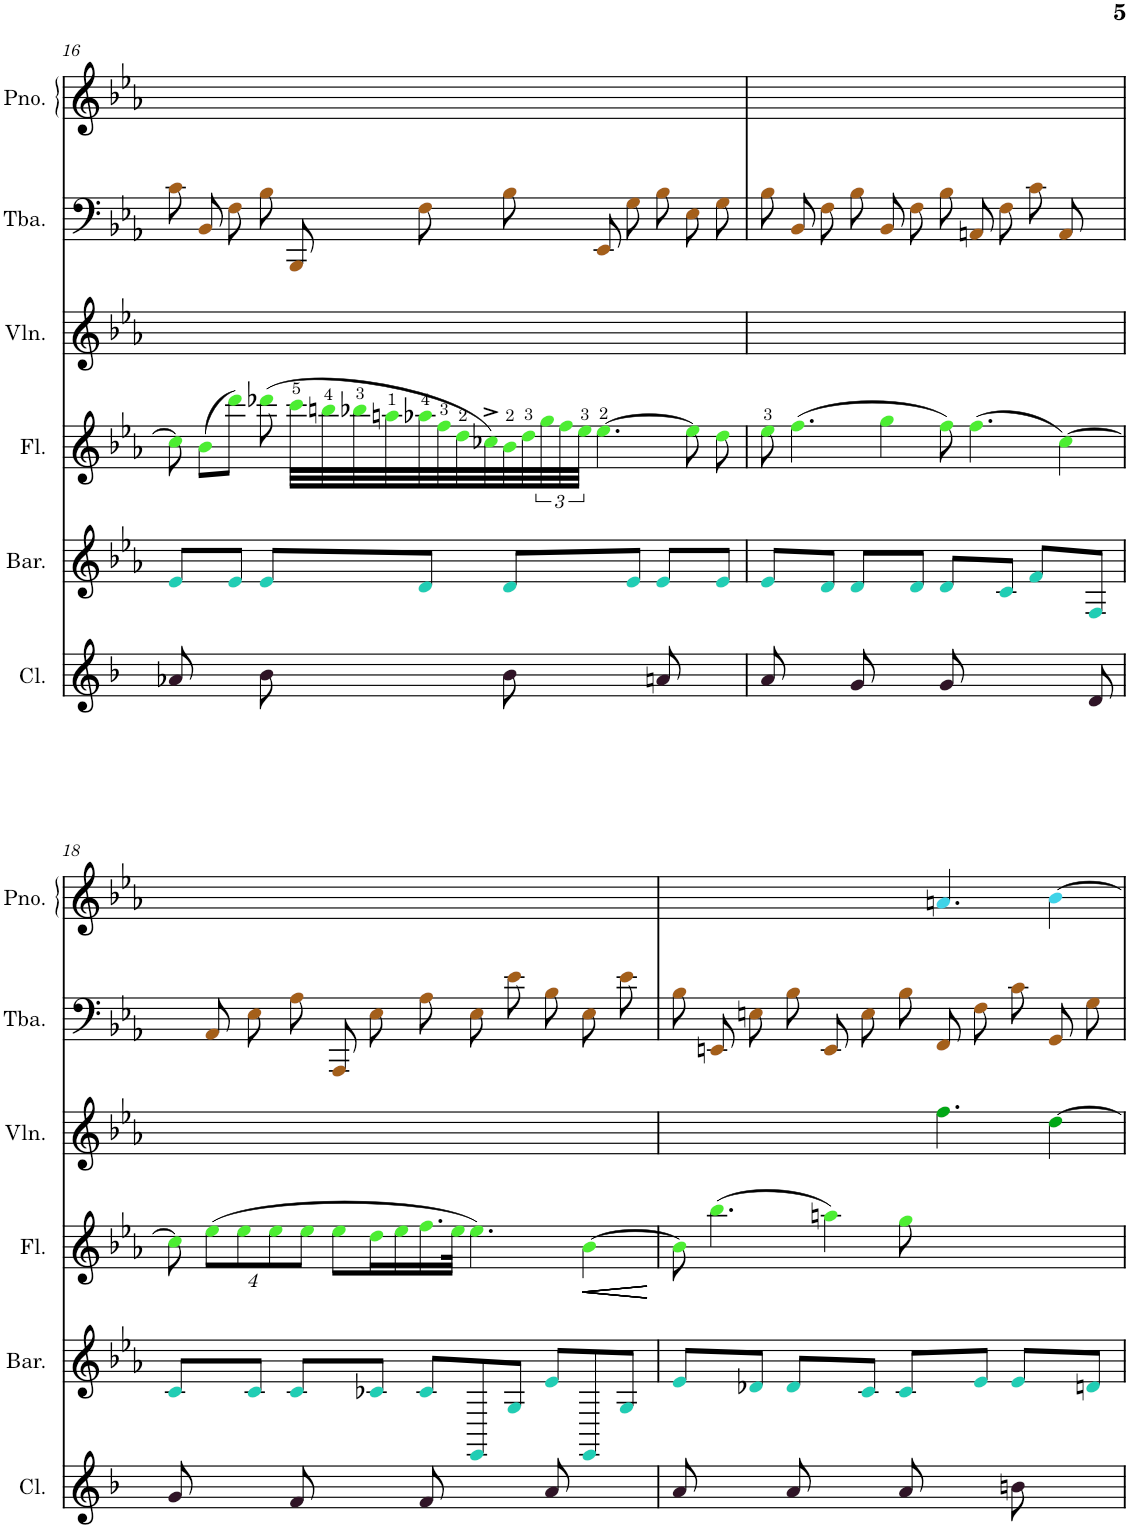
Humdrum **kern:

**kern	**kern	**kern	**dynam	**kern	**kern	**kern
*part6	*part5	*part4	*part4	*part3	*part2	*part1
*staff6	*staff5	*staff4	*staff4	*staff3	*staff2	*staff1
*I"Clarinet	*I"Baritone	*I"Flute	*	*I"Violin	*I"Tuba	*I"Piano
*I'Cl.	*I'Bar.	*I'Fl.	*	*I'Vln.	*I'Tba.	*I'Pno.
!!LO:PB:g=z
*clefG2	*clefG2	*clefG2	*	*clefG2	*clefF4	*clefG2
*Trd1c2	*	*	*	*	*	*
*k[b-]	*k[b-e-a-]	*k[b-e-a-]	*	*k[b-e-a-]	*k[b-e-a-]	*k[b-e-a-]
*M12/8	*M12/8	*M12/8	*	*M12/8	*M12/8	*M12/8
=16	=16	=16	=16	=16	=16	=16
8a-Xi/	8e-j/L	8ccZ\]	.	8ryy	8cV\L	8ryy
4ryy	8ryy	(8b-Z\L	.	1ryy	8BB-V\	1ryy
.	8e-j/J	8dddZ\J)	.	.	8FV\J	.
8b-i\	8e-j/L	(8ddd-XZ\	.	.	8B-V\L	.
4ryy	8ryy	32cccZ\LLL	.	.	8BBB-V\	.
.	.	32bbnZ\	.	.	.	.
.	.	32bb-XZ\	.	.	.	.
.	.	32aanZ\	.	.	.	.
.	8dj/J	32aa-XZ\	.	.	8FV\J	.
.	.	32ffZ\	.	.	.	.
.	.	32ddZ\	.	.	.	.
.	.	32cc-X^Z\)	.	.	.	.
8b-i\	8dj/L	32b-Z\	.	.	8B-V\L	.
.	.	32ddZ\	.	.	.	.
.	.	48ggZ\	.	.	.	.
.	.	48ffZ\	.	.	.	.
.	.	48ee-Z\JJJ	.	.	.	.
4ryy	8ryy	[4.ee-Z\	.	.	8EE-V\	.
.	8e-j/J	.	.	.	8GV\J	.
8ani/	8e-j/L	.	.	4.ryy	8B-V\L	4.ryy
4ryy	8ryy	8ee-Z\]	.	.	8E-V\	.
.	8e-j/J	8ddZ\	.	.	8GV\J	.
=17	=17	=17	=17	=17	=17	=17
8ai/	8e-j/L	8ee-Z\	.	1.ryy	8B-V\L	1.ryy
4ryy	8ryy	(4.ffZ\	.	.	8BB-V\	.
.	8dj/J	.	.	.	8FV\J	.
8gi/	8dj/L	.	.	.	8B-V\L	.
4ryy	8ryy	4ggZ\	.	.	8BB-V\	.
.	8dj/J	.	.	.	8FV\J	.
8gi/	8dj/L	8ffZ\)	.	.	8B-V\L	.
2ryy	8ryy	(4.ffZ\	.	.	8AAnV\	.
.	8cj/J	.	.	.	8FV\J	.
.	8fj/L	.	.	.	8cV\L	.
.	8ryy	[4ccZ\)	.	.	8AAV\J	.
8di/	8Fj/J	.	.	.	8ryy	.
!!LO:LB:g=z
=18	=18	=18	=18	=18	=18	=18
8gi/	8cj/L	8ccZ\]	.	8ryy	8ryy	8ryy
*	*	*Xbrackettup	*	*	*	*
4ryy	8ryy	(32%3ee-Z\L	.	1ryy	8AA-V/L	1ryy
.	.	32%3ee-Z\	.	.	.	.
.	8cj/J	.	.	.	8E-V/J	.
.	.	32%3ee-Z\	.	.	.	.
8fi/	8cj/L	.	.	.	8A-V\L	.
.	.	32%3ee-Z\J	.	.	.	.
4ryy	8ryy	8ee-Z\L	.	.	8AAA-V\	.
.	8c-Xj/J	16ddZ\L	.	.	8E-V\J	.
.	.	16ee-Z\	.	.	.	.
8fi/	8c-j/L	16.ffZ\	.	.	8A-V\L	.
.	.	32ee-Z\JJk	.	.	.	.
4ryy	8EE-j/	4.ee-Z\)	.	.	8E-V\	.
.	8Gj/J	.	.	.	8e-V\J	.
8ai/	8e-j/L	.	.	4.ryy	8B-V\L	4.ryy
!	!	!	!LO:HP:b	!	!	!
!	!	!	!LO:HP:n=1:b	!	!	!
!	!	!	!LO:HP:n=1:b	!	!	!
!	!	!	!LO:HP:n=1:b	!	!	!
!	!	!	!LO:HP:n=1:b	!	!	!
4ryy	8EE-j/	[4b-Z\	< < < < <	.	8E-V\	.
.	8Gj/J	.	.	.	8e-V\J	.
.	.	.	[	.	.	.
=19	=19	=19	=19	=19	=19	=19
8ai/	8e-j/L	8b-Z\]	.	2..ryy	8B-V\L	2..ryy
4ryy	8ryy	(4.bb-Z\	[	.	8EEnV\	.
.	8d-Xj/J	.	.	.	8EnV\J	.
8ai/	8d-j/L	.	.	.	8B-V\L	.
4ryy	8ryy	4aanZ\)	[	.	8EEV\	.
.	8cj/J	.	.	.	8EV\J	.
8ai/	8cj/L	8ggZ\	[	.	8B-V\L	.
4ryy	8ryy	2ryy	[	4.ffN\	8FFV\	4.anl/
.	8e-j/J	.	.	.	8FV\J	.
8bni\	8e-j/L	.	.	.	8cV\L	.
4ryy	8ryy	.	.	[4ddN\	8GGV\	[4b-l\
.	8dnj/J	8ryy	.	.	8GV\J	.
=	=	=	=	=	=	=
*-	*-	*-	*-	*-	*-	*-
